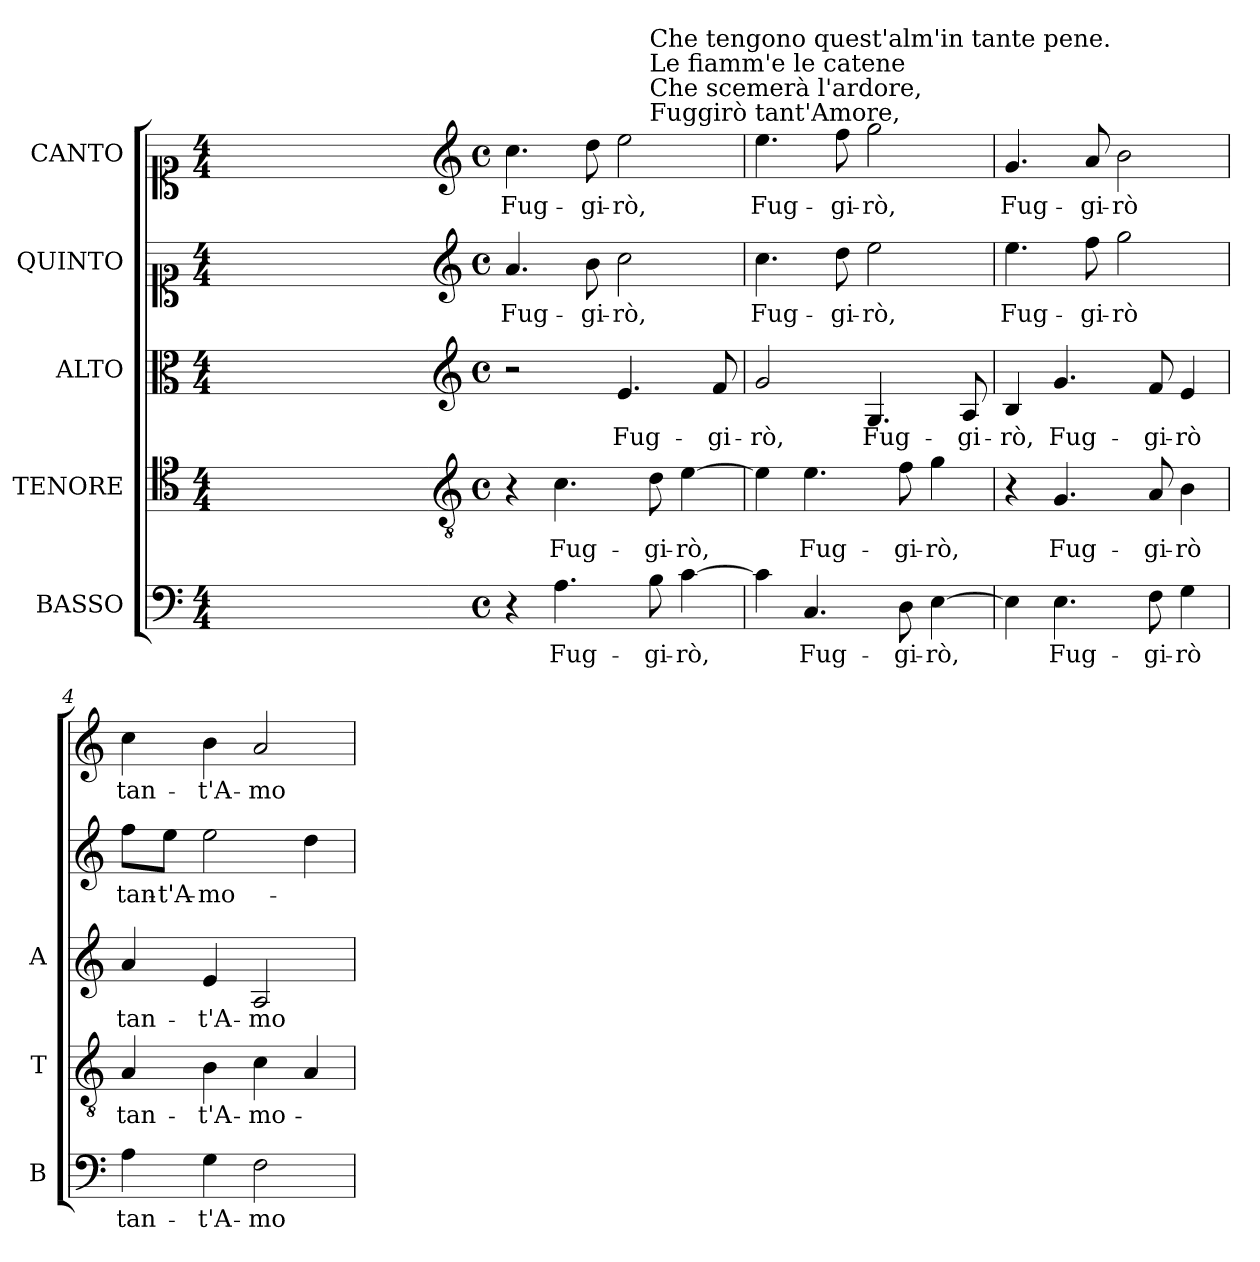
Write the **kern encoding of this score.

**kern	**text	**kern	**text	**kern	**text	**kern	**text	**kern	**text
*part5	*part5	*part4	*part4	*part3	*part3	*part2	*part2	*part1	*part1
*staff5	*staff5	*staff4	*staff4	*staff3	*staff3	*staff2	*staff2	*staff1	*staff1
*I"BASSO	*	*I"TENORE	*	*I"ALTO	*	*I"QUINTO	*	*I"CANTO	*
*I'B	*	*I'T	*	*I'A	*	*	*	*	*
!!LO:PB:g=z
*clefF4	*	*clefC4	*	*clefC3	*	*clefC1	*	*clefC1	*
*	*	*ITrd7c12	*	*	*	*	*	*	*
*k[]	*	*k[]	*	*k[]	*	*k[]	*	*k[]	*
*C:	*	*C:	*	*C:	*	*C:	*	*C:	*
*M4/4	*	*M4/4	*	*M4/4	*	*M4/4	*	*M4/4	*
=1	=1	=1	=1	=1	=1	=1	=1	=1	=1
*	*	*	*	*	*	*	*	*^	*
1ryy	.	1ryy	.	1ryy	.	1ryy	.	1ryy	2ryy	.
.	.	.	.	.	.	.	.	.	4ryy	.
.	.	.	.	.	.	.	.	.	8ryy	.
.	.	.	.	.	.	.	.	.	16ryy	.
.	.	.	.	.	.	.	.	.	32ryy	.
.	.	.	.	.	.	.	.	.	64ryy	.
.	.	.	.	.	.	.	.	.	128...ryy	.
*	*	*	*	*	*	*	*	*MM144	*	*
.	.	.	.	.	.	.	.	.	1024ryy	.
=1-	=1-	=1-	=1-	=1-	=1-	=1-	=1-	=1-	=1-	=1-
*	*	*clefGv2	*	*clefG2	*	*clefG2	*	*clefG2	*	*
*M4/4	*	*M4/4	*	*M4/4	*	*M4/4	*	*M4/4	*	*
*met(c)	*	*met(c)	*	*met(c)	*	*met(c)	*	*met(c)	*	*
!	!	!	!	!	!	!	!LO:LY:b:color=#000000	!	!	!
!	!	!	!	!	!	!	!	!	!	!LO:LY:b:color=#000000
4r	.	4r	.	2r	.	4.ai/	Fug-	4.cci\	2ryy	Fug-
!	!LO:LY:b:color=#000000	!	!	!	!	!	!	!	!	!
!	!	!	!LO:LY:b:color=#000000	!	!	!	!	!	!	!
4.Ai\	Fug-	4.Ci\	Fug-	.	.	.	.	.	.	.
!	!	!	!	!	!	!	!LO:LY:b:color=#000000	!	!	!
!	!	!	!	!	!	!	!	!	!	!LO:LY:b:color=#000000
.	.	.	.	.	.	8bi\	-gi-	8ddi\	.	-gi-
!	!	!	!	!	!LO:LY:b:color=#000000	!	!	!	!	!
!	!	!	!	!	!	!	!LO:LY:b:color=#000000	!	!	!
!	!	!	!	!	!	!	!	!	!	!LO:LY:b:color=#000000
.	.	.	.	4.ei/	Fug-	2cci\	-rò,	2eei\	8ryy	-rò,
!	!LO:LY:b:color=#000000	!	!	!	!	!	!	!	!	!
!	!	!	!	!	!	!	!	!	!LO:TX:a:t=Fuggirò tant'Amore,	!
!	!	!	!	!	!	!	!	!	!LO:TX:t=Che scemerà l'ardore,	!
!	!	!	!	!	!	!	!	!	!LO:TX:t=Le fiamm'e le catene	!
!	!	!	!	!	!	!	!	!	!LO:TX:t=Che tengono quest'alm'in tante pene.	!
!	!	!	!LO:LY:b:color=#000000	!	!	!	!	!	!	!
8Bi\	-gi-	8Di\	-gi-	.	.	.	.	.	4.ryy	.
!	!LO:LY:b:color=#000000	!	!	!	!	!	!	!	!	!
!	!	!	!LO:LY:b:color=#000000	!	!	!	!	!	!	!
[>4ci\	-rò,	[>4Ei\	-rò,	.	.	.	.	.	.	.
!	!	!	!	!	!LO:LY:b:color=#000000	!	!	!	!	!
.	.	.	.	8fi/	-gi-	.	.	.	.	.
*	*	*	*	*	*	*	*	*v	*v	*
=2	=2	=2	=2	=2	=2	=2	=2	=2	=2
*	*	*	*	*	*	*	*	*^	*
!	!	!	!	!	!LO:LY:b:color=#000000	!	!	!	!	!
*	*	*	*	*	*	*	*	*v	*v	*
*	*	*	*	*	*	*	*	*^	*
!	!	!	!	!	!	!	!LO:LY:b:color=#000000	!	!	!
*	*	*	*	*	*	*	*	*v	*v	*
*	*	*	*	*	*	*	*	*^	*
!	!	!	!	!	!	!	!	!	!	!LO:LY:b:color=#000000
*	*	*	*	*	*	*	*	*v	*v	*
4ci\]	.	4Ei\]	.	2gi/	-rò,	4.cci\	Fug-	4.eei\	Fug-
!	!LO:LY:b:color=#000000	!	!	!	!	!	!	!	!
!	!	!	!LO:LY:b:color=#000000	!	!	!	!	!	!
4.Ci/	Fug-	4.Ei\	Fug-	.	.	.	.	.	.
!	!	!	!	!	!	!	!LO:LY:b:color=#000000	!	!
!	!	!	!	!	!	!	!	!	!LO:LY:b:color=#000000
.	.	.	.	.	.	8ddi\	-gi-	8ffi\	-gi-
!	!	!	!	!	!LO:LY:b:color=#000000	!	!	!	!
!	!	!	!	!	!	!	!LO:LY:b:color=#000000	!	!
!	!	!	!	!	!	!	!	!	!LO:LY:b:color=#000000
.	.	.	.	4.Gi/	Fug-	2eei\	-rò,	2ggi\	-rò,
!	!LO:LY:b:color=#000000	!	!	!	!	!	!	!	!
!	!	!	!LO:LY:b:color=#000000	!	!	!	!	!	!
8Di\	-gi-	8Fi\	-gi-	.	.	.	.	.	.
!	!LO:LY:b:color=#000000	!	!	!	!	!	!	!	!
!	!	!	!LO:LY:b:color=#000000	!	!	!	!	!	!
[>4Ei\	-rò,	4Gi\	-rò,	.	.	.	.	.	.
!	!	!	!	!	!LO:LY:b:color=#000000	!	!	!	!
.	.	.	.	8Ai/	-gi-	.	.	.	.
=3	=3	=3	=3	=3	=3	=3	=3	=3	=3
!	!	!	!	!	!LO:LY:b:color=#000000	!	!	!	!
!	!	!	!	!	!	!	!LO:LY:b:color=#000000	!	!
!	!	!	!	!	!	!	!	!	!LO:LY:b:color=#000000
4Ei\]	.	4r	.	4Bi/	-rò,	4.eei\	Fug-	4.gi/	Fug-
!	!LO:LY:b:color=#000000	!	!	!	!	!	!	!	!
!	!	!	!LO:LY:b:color=#000000	!	!	!	!	!	!
!	!	!	!	!	!LO:LY:b:color=#000000	!	!	!	!
4.Ei\	Fug-	4.GGi/	Fug-	4.gi/	Fug-	.	.	.	.
!	!	!	!	!	!	!	!LO:LY:b:color=#000000	!	!
!	!	!	!	!	!	!	!	!	!LO:LY:b:color=#000000
.	.	.	.	.	.	8ffi\	-gi-	8ai/	-gi-
!	!	!	!	!	!	!	!LO:LY:b:color=#000000	!	!
!	!	!	!	!	!	!	!	!	!LO:LY:b:color=#000000
.	.	.	.	.	.	2ggi\	-rò	2bi\	-rò
!	!LO:LY:b:color=#000000	!	!	!	!	!	!	!	!
!	!	!	!LO:LY:b:color=#000000	!	!	!	!	!	!
!	!	!	!	!	!LO:LY:b:color=#000000	!	!	!	!
8Fi\	-gi-	8AAi/	-gi-	8fi/	-gi-	.	.	.	.
!	!LO:LY:b:color=#000000	!	!	!	!	!	!	!	!
!	!	!	!LO:LY:b:color=#000000	!	!	!	!	!	!
!	!	!	!	!	!LO:LY:b:color=#000000	!	!	!	!
4Gi\	-rò	4BBi\	-rò	4ei/	-rò	.	.	.	.
=4	=4	=4	=4	=4	=4	=4	=4	=4	=4
!	!LO:LY:b:color=#000000	!	!	!	!	!	!	!	!
!	!	!	!LO:LY:b:color=#000000	!	!	!	!	!	!
!	!	!	!	!	!LO:LY:b:color=#000000	!	!	!	!
!	!	!	!	!	!	!	!LO:LY:b:color=#000000	!	!
!	!	!	!	!	!	!	!	!	!LO:LY:b:color=#000000
4Ai\	tan-	4AAi/	tan-	4ai/	tan-	8ffi\L	tan-	4cci\	tan-
!	!	!	!	!	!	!	!LO:LY:b:color=#000000	!	!
.	.	.	.	.	.	8eei\J	-t'A-	.	.
!	!LO:LY:b:color=#000000	!	!	!	!	!	!	!	!
!	!	!	!LO:LY:b:color=#000000	!	!	!	!	!	!
!	!	!	!	!	!LO:LY:b:color=#000000	!	!	!	!
!	!	!	!	!	!	!	!LO:LY:b:color=#000000	!	!
!	!	!	!	!	!	!	!	!	!LO:LY:b:color=#000000
4Gi\	-t'A-	4BBi\	-t'A-	4ei/	-t'A-	2eei\	-mo-	4bi\	-t'A-
!	!LO:LY:b:color=#000000	!	!	!	!	!	!	!	!
!	!	!	!LO:LY:b:color=#000000	!	!	!	!	!	!
!	!	!	!	!	!LO:LY:b:color=#000000	!	!	!	!
!	!	!	!	!	!	!	!	!	!LO:LY:b:color=#000000
2Fi\	-mo-	4Ci\	-mo-	2Ai/	-mo-	.	.	2ai/	-mo-
.	.	4AAi/	.	.	.	4ddi\	.	.	.
=	=	=	=	=	=	=	=	=	=
*-	*-	*-	*-	*-	*-	*-	*-	*-	*-
